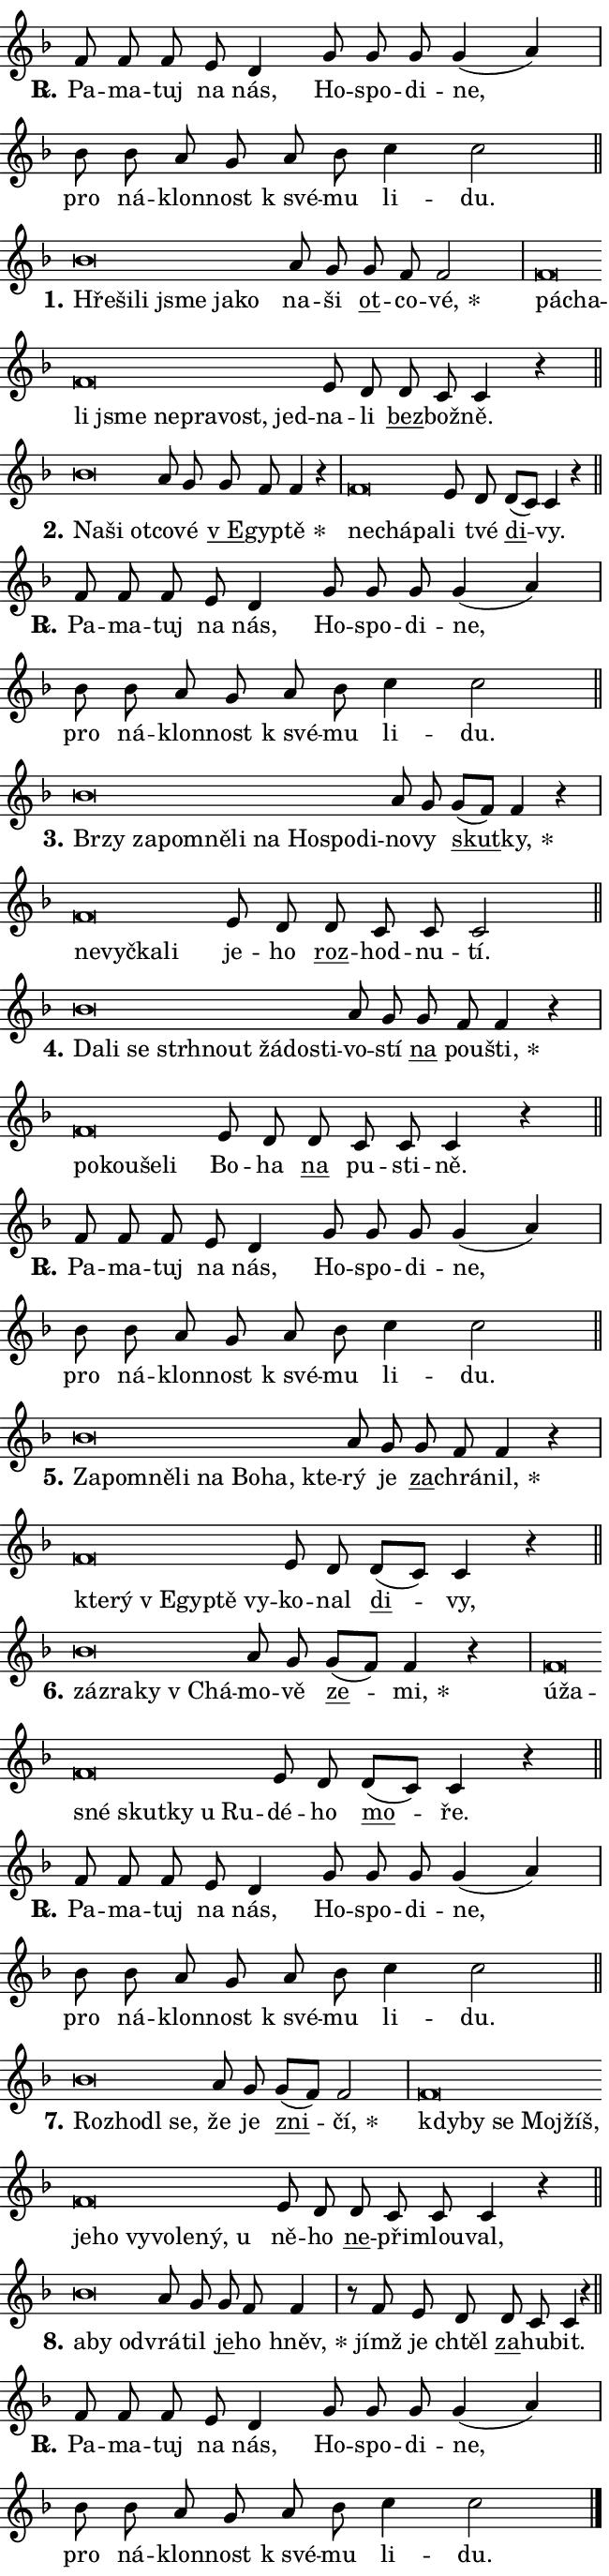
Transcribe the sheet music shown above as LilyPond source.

\version "2.24.0"
\header { tagline = "" }
\paper {
  indent = 0\cm
  top-margin = 0\cm
  right-margin = 0.13\cm % to fit lyric hyphens
  bottom-margin = 0\cm
  left-margin = 0\cm
  paper-width = 11\cm
  page-breaking = #ly:one-page-breaking
  system-system-spacing.basic-distance = #11
  score-system-spacing.basic-distance = #11
  ragged-last = ##f
}


%% Author: Thomas Morley
%% https://lists.gnu.org/archive/html/lilypond-user/2020-05/msg00002.html
#(define (line-position grob)
"Returns position of @var[grob} in current system:
   @code{'start}, if at first time-step
   @code{'end}, if at last time-step
   @code{'middle} otherwise
"
  (let* ((col (ly:item-get-column grob))
         (ln (ly:grob-object col 'left-neighbor))
         (rn (ly:grob-object col 'right-neighbor))
         (col-to-check-left (if (ly:grob? ln) ln col))
         (col-to-check-right (if (ly:grob? rn) rn col))
         (break-dir-left
           (and
             (ly:grob-property col-to-check-left 'non-musical #f)
             (ly:item-break-dir col-to-check-left)))
         (break-dir-right
           (and
             (ly:grob-property col-to-check-right 'non-musical #f)
             (ly:item-break-dir col-to-check-right))))
        (cond ((eqv? 1 break-dir-left) 'start)
              ((eqv? -1 break-dir-right) 'end)
              (else 'middle))))

#(define (tranparent-at-line-position vctor)
  (lambda (grob)
  "Relying on @code{line-position} select the relevant enry from @var{vctor}.
Used to determine transparency,"
    (case (line-position grob)
      ((end) (not (vector-ref vctor 0)))
      ((middle) (not (vector-ref vctor 1)))
      ((start) (not (vector-ref vctor 2))))))

noteHeadBreakVisibility =
#(define-music-function (break-visibility)(vector?)
"Makes @code{NoteHead}s transparent relying on @var{break-visibility}"
#{
  \override NoteHead.transparent =
    #(tranparent-at-line-position break-visibility)
#})

#(define delete-ledgers-for-transparent-note-heads
  (lambda (grob)
    "Reads whether a @code{NoteHead} is transparent.
If so this @code{NoteHead} is removed from @code{'note-heads} from
@var{grob}, which is supposed to be @code{LedgerLineSpanner}.
As a result ledgers are not printed for this @code{NoteHead}"
    (let* ((nhds-array (ly:grob-object grob 'note-heads))
           (nhds-list
             (if (ly:grob-array? nhds-array)
                 (ly:grob-array->list nhds-array)
                 '()))
           ;; Relies on the transparent-property being done before
           ;; Staff.LedgerLineSpanner.after-line-breaking is executed.
           ;; This is fragile ...
           (to-keep
             (remove
               (lambda (nhd)
                 (ly:grob-property nhd 'transparent #f))
               nhds-list)))
      ;; TODO find a better method to iterate over grob-arrays, similiar
      ;; to filter/remove etc for lists
      ;; For now rebuilt from scratch
      (set! (ly:grob-object grob 'note-heads)  '())
      (for-each
        (lambda (nhd)
          (ly:pointer-group-interface::add-grob grob 'note-heads nhd))
        to-keep))))

squashNotes = {
  \override NoteHead.X-extent = #'(-0.2 . 0.2)
  \override NoteHead.Y-extent = #'(-0.75 . 0)
  \override NoteHead.stencil =
    #(lambda (grob)
       (let ((pos (ly:grob-property grob 'staff-position)))
         (begin
           (if (< pos -7) (display "ERROR: Lower brevis then expected\n") (display ""))
           (if (<= pos -6) ly:text-interface::print ly:note-head::print))))
}
unSquashNotes = {
  \revert NoteHead.X-extent
  \revert NoteHead.Y-extent
  \revert NoteHead.stencil
}

hideNotes = \noteHeadBreakVisibility #begin-of-line-visible
unHideNotes = \noteHeadBreakVisibility #all-visible

% work-around for resetting accidentals
% https://lilypond.org/doc/v2.23/Documentation/notation/displaying-rhythms#unmetered-music
cadenzaMeasure = {
  \cadenzaOff
  \partial 1024 s1024
  \cadenzaOn
}

#(define-markup-command (accent layout props text) (markup?)
  "Underline accented syllable"
  (interpret-markup layout props
    #{\markup \override #'(offset . 4.3) \underline { #text }#}))

responsum = \markup \concat {
  "R" \hspace #-1.05 \path #0.1 #'((moveto 0 0.07) (lineto 0.9 0.8)) \hspace #0.05 "."
}

spaceSize = #0.6828661417322834 % exact space size for TeX Gyre Schola

\layout {
  \context {
    \Staff
    \remove "Time_signature_engraver"
    \override LedgerLineSpanner.after-line-breaking = #delete-ledgers-for-transparent-note-heads
  }
  \context {
    \Lyrics {
      \override LyricSpace.minimum-distance = \spaceSize
      \override LyricText.font-name = #"TeX Gyre Schola"
      \override LyricText.font-size = 1
      \override StanzaNumber.font-name = #"TeX Gyre Schola Bold"
      \override StanzaNumber.font-size = 1
    }
  }
  \context {
    \Score 
    \override NoteHead.text =
      #(lambda (grob) 
        (let ((pos (ly:grob-property grob 'staff-position)))
          #{\markup {
            \combine
              \halign #-0.55 \raise #(if (= pos -6) 0 0.5) \override #'(thickness . 2) \draw-line #'(3.2 . 0)
              \musicglyph "noteheads.sM1"
          }#}))
  }
}

% magnetic-lyrics.ily
%
%   written by
%     Jean Abou Samra <jean@abou-samra.fr>
%     Werner Lemberg <wl@gnu.org>
%
%   adapted by
%     Jiri Hon <jiri.hon@gmail.com>
%
% Version 2022-Apr-15

% https://www.mail-archive.com/lilypond-user@gnu.org/msg149350.html

#(define (Left_hyphen_pointer_engraver context)
   "Collect syllable-hyphen-syllable occurrences in lyrics and store
them in properties.  This engraver only looks to the left.  For
example, if the lyrics input is @code{foo -- bar}, it does the
following.

@itemize @bullet
@item
Set the @code{text} property of the @code{LyricHyphen} grob between
@q{foo} and @q{bar} to @code{foo}.

@item
Set the @code{left-hyphen} property of the @code{LyricText} grob with
text @q{foo} to the @code{LyricHyphen} grob between @q{foo} and
@q{bar}.
@end itemize

Use this auxiliary engraver in combination with the
@code{lyric-@/text::@/apply-@/magnetic-@/offset!} hook."
   (let ((hyphen #f)
         (text #f))
     (make-engraver
      (acknowledgers
       ((lyric-syllable-interface engraver grob source-engraver)
        (set! text grob)))
      (end-acknowledgers
       ((lyric-hyphen-interface engraver grob source-engraver)
        ;(when (not (grob::has-interface grob 'lyric-space-interface))
          (set! hyphen grob)));)
      ((stop-translation-timestep engraver)
       (when (and text hyphen)
         (ly:grob-set-object! text 'left-hyphen hyphen))
       (set! text #f)
       (set! hyphen #f)))))

#(define (lyric-text::apply-magnetic-offset! grob)
   "If the space between two syllables is less than the value in
property @code{LyricText@/.details@/.squash-threshold}, move the right
syllable to the left so that it gets concatenated with the left
syllable.

Use this function as a hook for
@code{LyricText@/.after-@/line-@/breaking} if the
@code{Left_@/hyphen_@/pointer_@/engraver} is active."
   (let ((hyphen (ly:grob-object grob 'left-hyphen #f)))
     (when hyphen
       (let ((left-text (ly:spanner-bound hyphen LEFT)))
         (when (grob::has-interface left-text 'lyric-syllable-interface)
           (let* ((common (ly:grob-common-refpoint grob left-text X))
                  (this-x-ext (ly:grob-extent grob common X))
                  (left-x-ext
                   (begin
                     ;; Trigger magnetism for left-text.
                     (ly:grob-property left-text 'after-line-breaking)
                     (ly:grob-extent left-text common X)))
                  ;; `delta` is the gap width between two syllables.
                  (delta (- (interval-start this-x-ext)
                            (interval-end left-x-ext)))
                  (details (ly:grob-property grob 'details))
                  (threshold (assoc-get 'squash-threshold details 0.2)))
             (when (< delta threshold)
               (let* (;; We have to manipulate the input text so that
                      ;; ligatures crossing syllable boundaries are not
                      ;; disabled.  For languages based on the Latin
                      ;; script this is essentially a beautification.
                      ;; However, for non-Western scripts it can be a
                      ;; necessity.
                      (lt (ly:grob-property left-text 'text))
                      (rt (ly:grob-property grob 'text))
                      (is-space (grob::has-interface hyphen 'lyric-space-interface))
                      (space (if is-space " " ""))
                      (extra-delta (if is-space spaceSize 0))
                      ;; Append new syllable.
                      (ltrt-space (if (and (string? lt) (string? rt))
                                (string-append lt space rt)
                                (make-concat-markup (list lt space rt))))
                      ;; Right-align `ltrt` to the right side.
                      (ltrt-space-markup (grob-interpret-markup
                               grob
                               (make-translate-markup
                                (cons (interval-length this-x-ext) 0)
                                (make-right-align-markup ltrt-space)))))
                 (begin
                   ;; Don't print `left-text`.
                   (ly:grob-set-property! left-text 'stencil #f)
                   ;; Set text and stencil (which holds all collected
                   ;; syllables so far) and shift it to the left.
                   (ly:grob-set-property! grob 'text ltrt-space)
                   (ly:grob-set-property! grob 'stencil ltrt-space-markup)
                   (ly:grob-translate-axis! grob (- (- delta extra-delta)) X))))))))))


#(define (lyric-hyphen::displace-bounds-first grob)
   ;; Make very sure this callback isn't triggered too early.
   (let ((left (ly:spanner-bound grob LEFT))
         (right (ly:spanner-bound grob RIGHT)))
     (ly:grob-property left 'after-line-breaking)
     (ly:grob-property right 'after-line-breaking)
     (ly:lyric-hyphen::print grob)))

squashThreshold = #0.4

\layout {
  \context {
    \Lyrics
    \consists #Left_hyphen_pointer_engraver
    \override LyricText.after-line-breaking =
      #lyric-text::apply-magnetic-offset!
    \override LyricHyphen.stencil = #lyric-hyphen::displace-bounds-first
    \override LyricText.details.squash-threshold = \squashThreshold
    \override LyricHyphen.minimum-distance = 0
    \override LyricHyphen.minimum-length = \squashThreshold
  }
}

squashText = \override LyricText.details.squash-threshold = 9999
unSquashText = \override LyricText.details.squash-threshold = \squashThreshold

leftText = \override LyricText.self-alignment-X = #LEFT
unLeftText = \revert LyricText.self-alignment-X

starOffset = #(lambda (grob) 
                (let ((x_offset (ly:self-alignment-interface::aligned-on-x-parent grob)))
                  (if (= x_offset 0) 0 (+ x_offset 1.2))))

star = #(define-music-function (syllable)(string?)
"Append star separator at the end of a syllable"
#{
  \once \override LyricText.X-offset = #starOffset
  \lyricmode { \markup {
    #syllable
    \override #'((font-name . "TeX Gyre Schola Bold")) \hspace #0.2 \lower #0.65 \larger "*"
  } }
#})

starAccent = #(define-music-function (syllable)(string?)
"Append star separator at the end of a syllable and make accent"
#{
  \once \override LyricText.X-offset = #starOffset
  \lyricmode { \markup {
    \accent #syllable
    \override #'((font-name . "TeX Gyre Schola Bold")) \hspace #0.2 \lower #0.65 \larger "*"
  } }
#})

breath = #(define-music-function (syllable)(string?)
"Append breathing indicator at the end of a syllable"
#{
  \lyricmode { \markup { #syllable "+" } }
#})

optionalBreath = #(define-music-function (syllable)(string?)
"Append optional breathing indicator at the end of a syllable"
#{
  \lyricmode { \markup { #syllable "(+)" } }
#})


\score {
    <<
        \new Voice = "melody" { \cadenzaOn \key f \major \relative { f'8 f f e d4 \bar "" g8 g g \bar "" g4( a) \cadenzaMeasure \bar "|" bes8 bes a g \bar "" a bes c4 c2 \cadenzaMeasure \bar "||" \break } }
        \new Lyrics \lyricsto "melody" { \lyricmode { \set stanza = \responsum
Pa -- ma -- tuj na nás, Ho -- spo -- di -- ne, pro ná -- klon -- nost "k své" -- mu li -- du. } }
    >>
    \layout {}
}

\score {
    <<
        \new Voice = "melody" { \cadenzaOn \key f \major \relative { \squashNotes bes'\breve*1/16 \hideNotes \breve*1/16 \bar "" \breve*1/16 \bar "" \breve*1/16 \bar "" \breve*1/16 \breve*1/16 \bar "" \unHideNotes \unSquashNotes a8 g \bar "" g f f2 \cadenzaMeasure \bar "|" \squashNotes f\breve*1/16 \hideNotes \breve*1/16 \bar "" \breve*1/16 \bar "" \breve*1/16 \bar "" \breve*1/16 \bar "" \breve*1/16 \bar "" \breve*1/16 \breve*1/16 \bar "" \unHideNotes \unSquashNotes e8 d \bar "" d c c4 r \cadenzaMeasure \bar "||" \break } }
        \new Lyrics \lyricsto "melody" { \lyricmode { \set stanza = "1."
\leftText Hře -- \squashText ši -- li jsme ja -- ko \unLeftText \unSquashText na -- ši \markup \accent ot -- co -- \star vé, \leftText pá -- \squashText cha -- li jsme ne -- pra -- vost, jed -- \unLeftText \unSquashText na -- li \markup \accent bez -- bož -- ně. } }
    >>
    \layout {}
}

\score {
    <<
        \new Voice = "melody" { \cadenzaOn \key f \major \relative { \squashNotes bes'\breve*1/16 \hideNotes \breve*1/16 \breve*1/16 \bar "" \unHideNotes \unSquashNotes a8 g \bar "" g f f4 r \cadenzaMeasure \bar "|" \squashNotes f\breve*1/16 \hideNotes \breve*1/16 \breve*1/16 \bar "" \unHideNotes \unSquashNotes e8 d \bar "" d[( c)] c4 r \cadenzaMeasure \bar "||" \break } }
        \new Lyrics \lyricsto "melody" { \lyricmode { \set stanza = "2."
\leftText Na -- \squashText ši ot -- \unLeftText \unSquashText co -- vé \markup \accent "v E" -- gyp -- \star tě \leftText ne -- \squashText chá -- pa -- \unLeftText \unSquashText li tvé \markup \accent di -- vy. } }
    >>
    \layout {}
}

\score {
    <<
        \new Voice = "melody" { \cadenzaOn \key f \major \relative { f'8 f f e d4 \bar "" g8 g g \bar "" g4( a) \cadenzaMeasure \bar "|" bes8 bes a g \bar "" a bes c4 c2 \cadenzaMeasure \bar "||" \break } }
        \new Lyrics \lyricsto "melody" { \lyricmode { \set stanza = \responsum
Pa -- ma -- tuj na nás, Ho -- spo -- di -- ne, pro ná -- klon -- nost "k své" -- mu li -- du. } }
    >>
    \layout {}
}

\score {
    <<
        \new Voice = "melody" { \cadenzaOn \key f \major \relative { \squashNotes bes'\breve*1/16 \hideNotes \breve*1/16 \bar "" \breve*1/16 \bar "" \breve*1/16 \bar "" \breve*1/16 \bar "" \breve*1/16 \bar "" \breve*1/16 \bar "" \breve*1/16 \bar "" \breve*1/16 \breve*1/16 \bar "" \unHideNotes \unSquashNotes a8 g \bar "" g[( f)] f4 r \cadenzaMeasure \bar "|" \squashNotes f\breve*1/16 \hideNotes \breve*1/16 \bar "" \breve*1/16 \breve*1/16 \bar "" \unHideNotes \unSquashNotes e8 d \bar "" d c c c2 \cadenzaMeasure \bar "||" \break } }
        \new Lyrics \lyricsto "melody" { \lyricmode { \set stanza = "3."
\leftText Br -- \squashText zy za -- po -- mně -- li na Ho -- spo -- di -- \unLeftText \unSquashText no -- vy \markup \accent skut -- \star ky, \leftText ne -- \squashText vy -- čka -- li \unLeftText \unSquashText je -- ho \markup \accent roz -- hod -- nu -- tí. } }
    >>
    \layout {}
}

\score {
    <<
        \new Voice = "melody" { \cadenzaOn \key f \major \relative { \squashNotes bes'\breve*1/16 \hideNotes \breve*1/16 \bar "" \breve*1/16 \bar "" \breve*1/16 \bar "" \breve*1/16 \bar "" \breve*1/16 \bar "" \breve*1/16 \breve*1/16 \bar "" \unHideNotes \unSquashNotes a8 g \bar "" g f f4 r \cadenzaMeasure \bar "|" \squashNotes f\breve*1/16 \hideNotes \breve*1/16 \bar "" \breve*1/16 \breve*1/16 \bar "" \unHideNotes \unSquashNotes e8 d \bar "" d c c c4 r \cadenzaMeasure \bar "||" \break } }
        \new Lyrics \lyricsto "melody" { \lyricmode { \set stanza = "4."
\leftText Da -- \squashText li se strh -- nout žá -- do -- sti -- \unLeftText \unSquashText vo -- stí \markup \accent na pou -- \star šti, \leftText po -- \squashText kou -- še -- li \unLeftText \unSquashText Bo -- ha \markup \accent na pu -- sti -- ně. } }
    >>
    \layout {}
}

\score {
    <<
        \new Voice = "melody" { \cadenzaOn \key f \major \relative { f'8 f f e d4 \bar "" g8 g g \bar "" g4( a) \cadenzaMeasure \bar "|" bes8 bes a g \bar "" a bes c4 c2 \cadenzaMeasure \bar "||" \break } }
        \new Lyrics \lyricsto "melody" { \lyricmode { \set stanza = \responsum
Pa -- ma -- tuj na nás, Ho -- spo -- di -- ne, pro ná -- klon -- nost "k své" -- mu li -- du. } }
    >>
    \layout {}
}

\score {
    <<
        \new Voice = "melody" { \cadenzaOn \key f \major \relative { \squashNotes bes'\breve*1/16 \hideNotes \breve*1/16 \bar "" \breve*1/16 \bar "" \breve*1/16 \bar "" \breve*1/16 \bar "" \breve*1/16 \bar "" \breve*1/16 \breve*1/16 \bar "" \unHideNotes \unSquashNotes a8 g \bar "" g f f4 r \cadenzaMeasure \bar "|" \squashNotes f\breve*1/16 \hideNotes \breve*1/16 \bar "" \breve*1/16 \bar "" \breve*1/16 \bar "" \breve*1/16 \breve*1/16 \bar "" \unHideNotes \unSquashNotes e8 d \bar "" d[( c)] c4 r \cadenzaMeasure \bar "||" \break } }
        \new Lyrics \lyricsto "melody" { \lyricmode { \set stanza = "5."
\leftText Za -- \squashText po -- mně -- li na Bo -- ha, kte -- \unLeftText \unSquashText rý je \markup \accent za -- chrá -- \star nil, \leftText kte -- \squashText rý "v E" -- gyp -- tě vy -- \unLeftText \unSquashText ko -- nal \markup \accent di -- vy, } }
    >>
    \layout {}
}

\score {
    <<
        \new Voice = "melody" { \cadenzaOn \key f \major \relative { \squashNotes bes'\breve*1/16 \hideNotes \breve*1/16 \bar "" \breve*1/16 \breve*1/16 \bar "" \unHideNotes \unSquashNotes a8 g \bar "" g[( f)] f4 r \cadenzaMeasure \bar "|" \squashNotes f\breve*1/16 \hideNotes \breve*1/16 \bar "" \breve*1/16 \bar "" \breve*1/16 \bar "" \breve*1/16 \bar "" \breve*1/16 \breve*1/16 \bar "" \unHideNotes \unSquashNotes e8 d \bar "" d[( c)] c4 r \cadenzaMeasure \bar "||" \break } }
        \new Lyrics \lyricsto "melody" { \lyricmode { \set stanza = "6."
\leftText zá -- \squashText zra -- ky "v Chá" -- \unLeftText \unSquashText mo -- vě \markup \accent ze -- \star mi, \leftText ú -- \squashText ža -- sné skut -- ky u Ru -- \unLeftText \unSquashText dé -- ho \markup \accent mo -- ře. } }
    >>
    \layout {}
}

\score {
    <<
        \new Voice = "melody" { \cadenzaOn \key f \major \relative { f'8 f f e d4 \bar "" g8 g g \bar "" g4( a) \cadenzaMeasure \bar "|" bes8 bes a g \bar "" a bes c4 c2 \cadenzaMeasure \bar "||" \break } }
        \new Lyrics \lyricsto "melody" { \lyricmode { \set stanza = \responsum
Pa -- ma -- tuj na nás, Ho -- spo -- di -- ne, pro ná -- klon -- nost "k své" -- mu li -- du. } }
    >>
    \layout {}
}

\score {
    <<
        \new Voice = "melody" { \cadenzaOn \key f \major \relative { \squashNotes bes'\breve*1/16 \hideNotes \breve*1/16 \bar "" \breve*1/16 \breve*1/16 \bar "" \unHideNotes \unSquashNotes a8 g \bar "" g[( f)] f2 \cadenzaMeasure \bar "|" \squashNotes f\breve*1/16 \hideNotes \breve*1/16 \bar "" \breve*1/16 \bar "" \breve*1/16 \bar "" \breve*1/16 \bar "" \breve*1/16 \bar "" \breve*1/16 \bar "" \breve*1/16 \bar "" \breve*1/16 \bar "" \breve*1/16 \bar "" \breve*1/16 \breve*1/16 \bar "" \unHideNotes \unSquashNotes e8 d \bar "" d c c c4 r \cadenzaMeasure \bar "||" \break } }
        \new Lyrics \lyricsto "melody" { \lyricmode { \set stanza = "7."
\leftText Roz -- \squashText ho -- dl se, \unLeftText \unSquashText že je \markup \accent zni -- \star čí, \leftText kdy -- \squashText by se Moj -- žíš, je -- ho vy -- vo -- le -- ný, u \unLeftText \unSquashText ně -- ho \markup \accent ne -- při -- mlou -- val, } }
    >>
    \layout {}
}

\score {
    <<
        \new Voice = "melody" { \cadenzaOn \key f \major \relative { \squashNotes bes'\breve*1/16 \hideNotes \breve*1/16 \breve*1/16 \bar "" \unHideNotes \unSquashNotes a8 g \bar "" g f f4 \cadenzaMeasure \bar "|" r8 f8 e8 d \bar "" d c c4 r \cadenzaMeasure \bar "||" \break } }
        \new Lyrics \lyricsto "melody" { \lyricmode { \set stanza = "8."
\leftText a -- \squashText by od -- \unLeftText \unSquashText vrá -- til \markup \accent je -- ho \star hněv, jímž je chtěl \markup \accent za -- hu -- bit. } }
    >>
    \layout {}
}

\score {
    <<
        \new Voice = "melody" { \cadenzaOn \key f \major \relative { f'8 f f e d4 \bar "" g8 g g \bar "" g4( a) \cadenzaMeasure \bar "|" bes8 bes a g \bar "" a bes c4 c2 \cadenzaMeasure \bar "||" \break } \bar "|." }
        \new Lyrics \lyricsto "melody" { \lyricmode { \set stanza = \responsum
Pa -- ma -- tuj na nás, Ho -- spo -- di -- ne, pro ná -- klon -- nost "k své" -- mu li -- du. } }
    >>
    \layout {}
}
